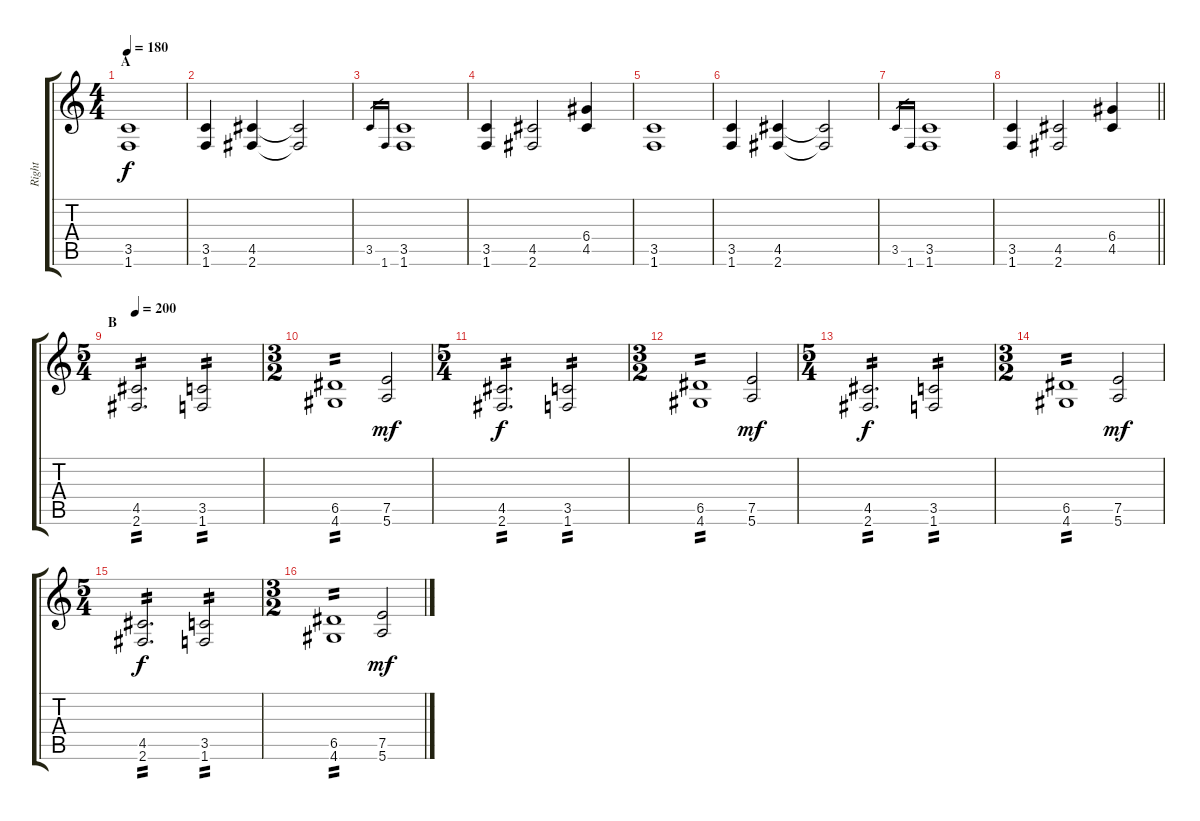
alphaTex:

\track ("Right" "Right") {instrument distortionguitar}
\staff {score tabs}
\tuning (E4 B3 G3 D3 A2 E2) {hide}
\ts (4 4)
\section ("" "A")
\tempo 180
\clef g2
\ks c
(3.5 1.6).1{dy f} |
(3.5 1.6).4 (4.5 2.6).4 (4.5{t} 2.6{t}).2 |
3.5.16{gr} 1.6.16{gr} (3.5 1.6).1 |
(3.5 1.6).4 (4.5 2.6).2 (6.4 4.5).4 |
(3.5 1.6).1 |
(3.5 1.6).4 (4.5 2.6).4 (4.5{t} 2.6{t}).2 |
3.5.16{gr} 1.6.16{gr} (3.5 1.6).1 |
\barLineRight lightlight
(3.5 1.6).4 (4.5 2.6).2 (6.4 4.5).4 |
\ts (5 4)
\section ("" "B")
\tempo 200
(4.5 2.6).2{d tp 2} (3.5 1.6).2{tp 2} |
\ts (3 2)
(6.5 4.6).1{tp 2} (7.5 5.6).2{dy mf} |
\ts (5 4)
(4.5 2.6).2{d tp 2 dy f} (3.5 1.6).2{tp 2} |
\ts (3 2)
(6.5 4.6).1{tp 2} (7.5 5.6).2{dy mf} |
\ts (5 4)
(4.5 2.6).2{d tp 2 dy f} (3.5 1.6).2{tp 2} |
\ts (3 2)
(6.5 4.6).1{tp 2} (7.5 5.6).2{dy mf} |
\ts (5 4)
(4.5 2.6).2{d tp 2 dy f} (3.5 1.6).2{tp 2} |
\ts (3 2)
(6.5 4.6).1{tp 2} (7.5 5.6).2{dy mf}
